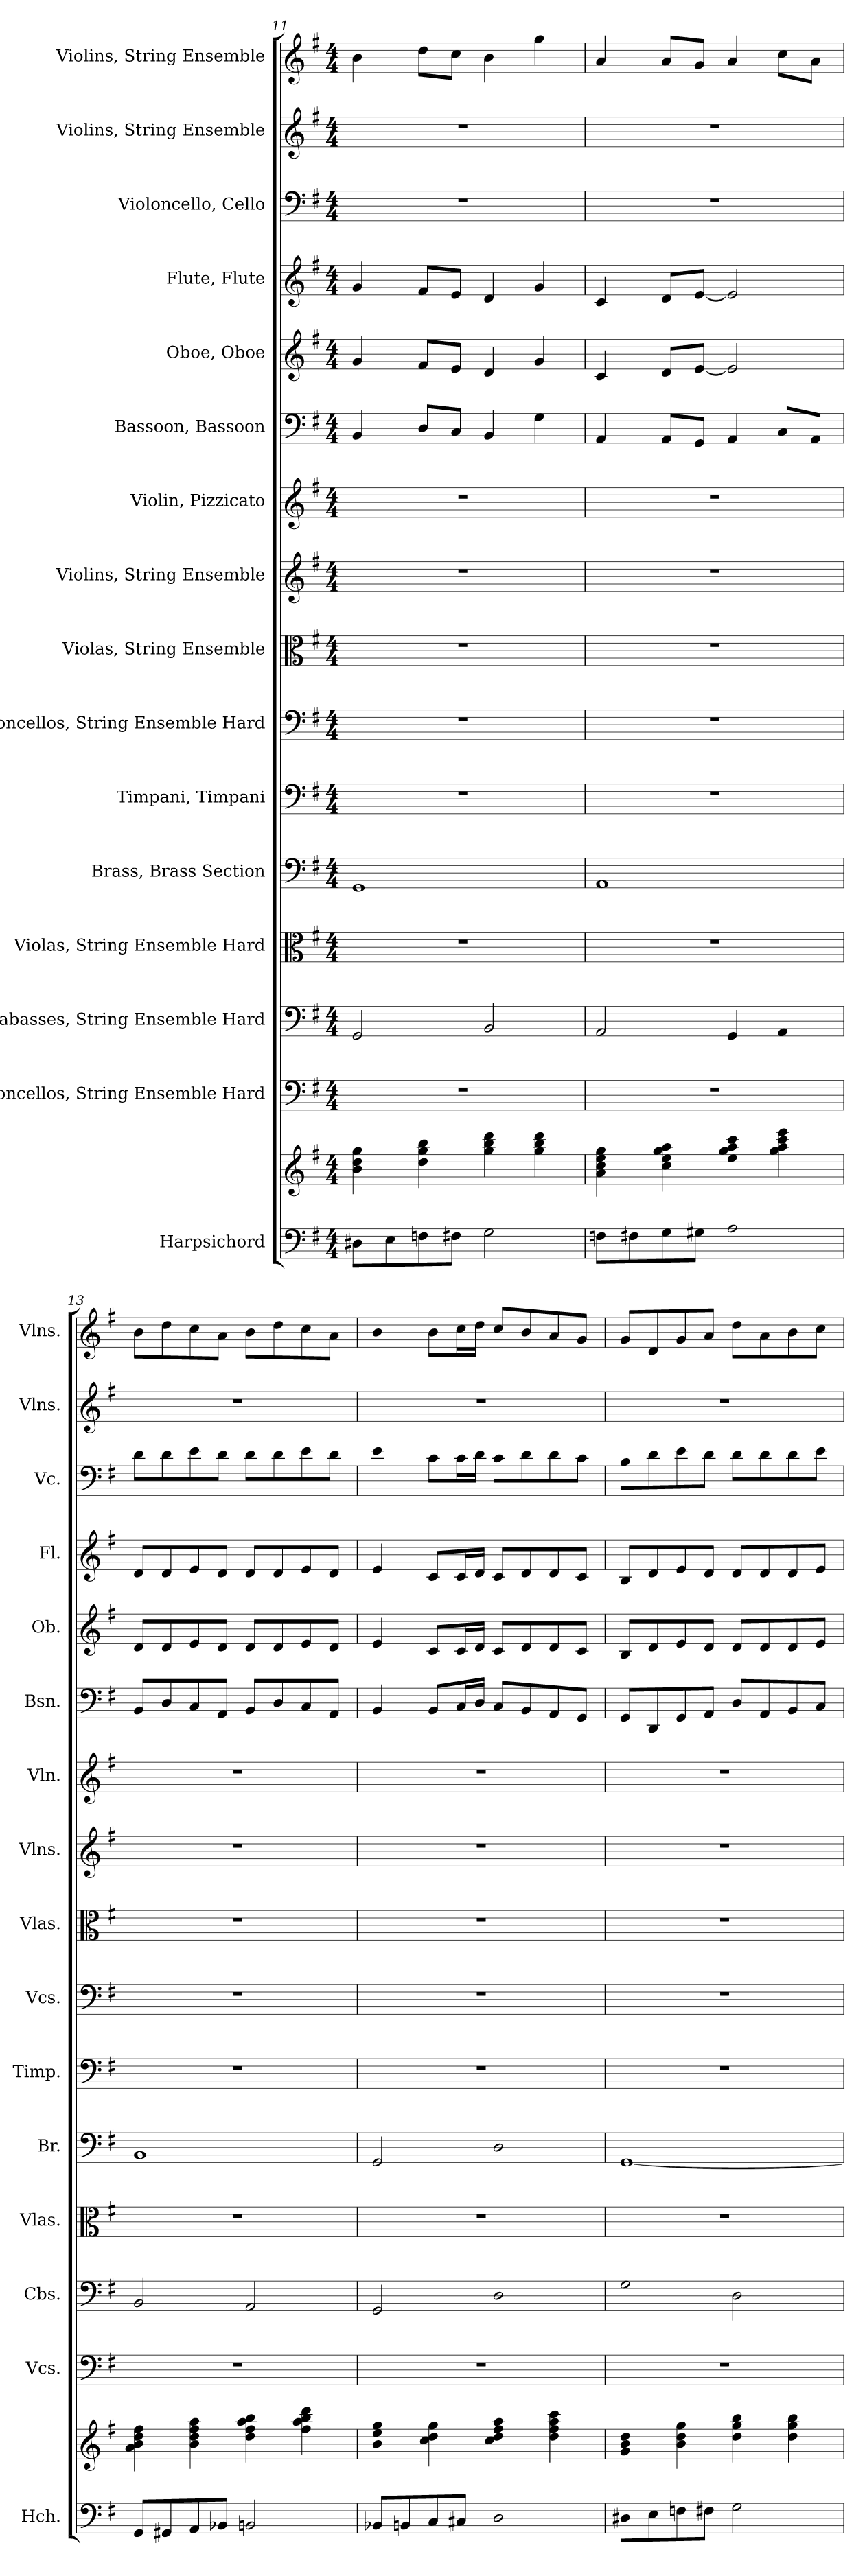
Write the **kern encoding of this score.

**kern	**kern	**kern	**kern	**kern	**kern	**kern	**kern	**kern	**kern	**kern	**kern	**kern	**kern	**kern	**kern	**kern
*part16	*part16	*part15	*part14	*part13	*part12	*part11	*part10	*part9	*part8	*part7	*part6	*part5	*part4	*part3	*part2	*part1
*staff17	*staff16	*staff15	*staff14	*staff13	*staff12	*staff11	*staff10	*staff9	*staff8	*staff7	*staff6	*staff5	*staff4	*staff3	*staff2	*staff1
*I"Harpsichord	*	*I"Violoncellos, String Ensemble Hard	*I"Contrabasses, String Ensemble Hard	*I"Violas, String Ensemble Hard	*I"Brass, Brass Section	*I"Timpani, Timpani	*I"Violoncellos, String Ensemble Hard	*I"Violas, String Ensemble	*I"Violins, String Ensemble	*I"Violin, Pizzicato	*I"Bassoon, Bassoon	*I"Oboe, Oboe	*I"Flute, Flute	*I"Violoncello, Cello	*I"Violins, String Ensemble	*I"Violins, String Ensemble
*I'Hch.	*	*I'Vcs.	*I'Cbs.	*I'Vlas.	*I'Br.	*I'Timp.	*I'Vcs.	*I'Vlas.	*I'Vlns.	*I'Vln.	*I'Bsn.	*I'Ob.	*I'Fl.	*I'Vc.	*I'Vlns.	*I'Vlns.
*clefF4	*clefG2	*clefF4	*clefF4	*clefC3	*clefF4	*clefF4	*clefF4	*clefC3	*clefG2	*clefG2	*clefF4	*clefG2	*clefG2	*clefF4	*clefG2	*clefG2
*	*	*	*ITrd7c12	*	*	*	*	*	*	*	*	*	*	*	*	*
*k[f#]	*k[f#]	*k[f#]	*k[f#]	*k[f#]	*k[f#]	*k[f#]	*k[f#]	*k[f#]	*k[f#]	*k[f#]	*k[f#]	*k[f#]	*k[f#]	*k[f#]	*k[f#]	*k[f#]
*M4/4	*M4/4	*M4/4	*M4/4	*M4/4	*M4/4	*M4/4	*M4/4	*M4/4	*M4/4	*M4/4	*M4/4	*M4/4	*M4/4	*M4/4	*M4/4	*M4/4
=11	=11	=11	=11	=11	=11	=11	=11	=11	=11	=11	=11	=11	=11	=11	=11	=11
8D#X\L	4b\ 4dd\ 4gg\	1r	2GGG/	1r	1GG	1r	1r	1r	1r	1r	4BB/	4g/	4g/	1r	1r	4b\
8E\	.	.	.	.	.	.	.	.	.	.	.	.	.	.	.	.
8Fn\	4dd\ 4gg\ 4bb\	.	.	.	.	.	.	.	.	.	8D/L	8f#/L	8f#/L	.	.	8dd\L
8F#X\J	.	.	.	.	.	.	.	.	.	.	8C/J	8e/J	8e/J	.	.	8cc\J
2G\	4gg\ 4bb\ 4ddd\	.	2BBB/	.	.	.	.	.	.	.	4BB/	4d/	4d/	.	.	4b\
.	4gg\ 4bb\ 4ddd\	.	.	.	.	.	.	.	.	.	4G\	4g/	4g/	.	.	4gg\
=12	=12	=12	=12	=12	=12	=12	=12	=12	=12	=12	=12	=12	=12	=12	=12	=12
8Fn\L	4a\ 4cc\ 4ee\ 4gg\	1r	2AAA/	1r	1AA	1r	1r	1r	1r	1r	4AA/	4c/	4c/	1r	1r	4a/
8F#X\	.	.	.	.	.	.	.	.	.	.	.	.	.	.	.	.
8G\	4cc\ 4ee\ 4gg\ 4aa\	.	.	.	.	.	.	.	.	.	8AA/L	8d/L	8d/L	.	.	8a/L
8G#X\J	.	.	.	.	.	.	.	.	.	.	8GG/J	[8e/J	[8e/J	.	.	8g/J
2A\	4ee\ 4gg\ 4aa\ 4ccc\	.	4GGG/	.	.	.	.	.	.	.	4AA/	2e/]	2e/]	.	.	4a/
.	4gg\ 4aa\ 4ccc\ 4eee\	.	4AAA/	.	.	.	.	.	.	.	8C/L	.	.	.	.	8cc\L
.	.	.	.	.	.	.	.	.	.	.	8AA/J	.	.	.	.	8a\J
!!LO:PB:g=z
=13	=13	=13	=13	=13	=13	=13	=13	=13	=13	=13	=13	=13	=13	=13	=13	=13
8GG/L	4a\ 4b\ 4dd\ 4ff#\	1r	2BBB/	1r	1BB	1r	1r	1r	1r	1r	8BB/L	8d/L	8d/L	8d\L	1r	8b\L
8GG#X/	.	.	.	.	.	.	.	.	.	.	8D/	8d/	8d/	8d\	.	8dd\
8AA/	4b\ 4dd\ 4ff#\ 4aa\	.	.	.	.	.	.	.	.	.	8C/	8e/	8e/	8e\	.	8cc\
8BB-X/J	.	.	.	.	.	.	.	.	.	.	8AA/J	8d/J	8d/J	8d\J	.	8a\J
2BBn/	4dd\ 4ff#\ 4aa\ 4bb\	.	2AAA/	.	.	.	.	.	.	.	8BB/L	8d/L	8d/L	8d\L	.	8b\L
.	.	.	.	.	.	.	.	.	.	.	8D/	8d/	8d/	8d\	.	8dd\
.	4ff#\ 4aa\ 4bb\ 4ddd\	.	.	.	.	.	.	.	.	.	8C/	8e/	8e/	8e\	.	8cc\
.	.	.	.	.	.	.	.	.	.	.	8AA/J	8d/J	8d/J	8d\J	.	8a\J
=14	=14	=14	=14	=14	=14	=14	=14	=14	=14	=14	=14	=14	=14	=14	=14	=14
8BB-X/L	4b\ 4ee\ 4gg\	1r	2GGG/	1r	2GG/	1r	1r	1r	1r	1r	4BB/	4e/	4e/	4e\	1r	4b\
8BBn/	.	.	.	.	.	.	.	.	.	.	.	.	.	.	.	.
8C/	4cc\ 4dd\ 4gg\	.	.	.	.	.	.	.	.	.	8BB/L	8c/L	8c/L	8c\L	.	8b\L
8C#X/J	.	.	.	.	.	.	.	.	.	.	16C/L	16c/L	16c/L	16c\L	.	16cc\L
.	.	.	.	.	.	.	.	.	.	.	16D/JJ	16d/JJ	16d/JJ	16d\JJ	.	16dd\JJ
2D\	4cc\ 4dd\ 4ff#\ 4aa\	.	2DD\	.	2D\	.	.	.	.	.	8C/L	8c/L	8c/L	8c\L	.	8cc/L
.	.	.	.	.	.	.	.	.	.	.	8BB/	8d/	8d/	8d\	.	8b/
.	4dd\ 4ff#\ 4aa\ 4ccc\	.	.	.	.	.	.	.	.	.	8AA/	8d/	8d/	8d\	.	8a/
.	.	.	.	.	.	.	.	.	.	.	8GG/J	8c/J	8c/J	8c\J	.	8g/J
=15	=15	=15	=15	=15	=15	=15	=15	=15	=15	=15	=15	=15	=15	=15	=15	=15
8D#X\L	4g\ 4b\ 4dd\	1r	2GG\	1r	[1GG	1r	1r	1r	1r	1r	8GG/L	8B/L	8B/L	8B\L	1r	8g/L
8E\	.	.	.	.	.	.	.	.	.	.	8DD/	8d/	8d/	8d\	.	8d/
8Fn\	4b\ 4dd\ 4gg\	.	.	.	.	.	.	.	.	.	8GG/	8e/	8e/	8e\	.	8g/
8F#X\J	.	.	.	.	.	.	.	.	.	.	8AA/J	8d/J	8d/J	8d\J	.	8a/J
2G\	4dd\ 4gg\ 4bb\	.	2DD\	.	.	.	.	.	.	.	8D/L	8d/L	8d/L	8d\L	.	8dd\L
.	.	.	.	.	.	.	.	.	.	.	8AA/	8d/	8d/	8d\	.	8a\
.	4dd\ 4gg\ 4bb\	.	.	.	.	.	.	.	.	.	8BB/	8d/	8d/	8d\	.	8b\
.	.	.	.	.	.	.	.	.	.	.	8C/J	8e/J	8e/J	8e\J	.	8cc\J
=	=	=	=	=	=	=	=	=	=	=	=	=	=	=	=	=
*-	*-	*-	*-	*-	*-	*-	*-	*-	*-	*-	*-	*-	*-	*-	*-	*-
